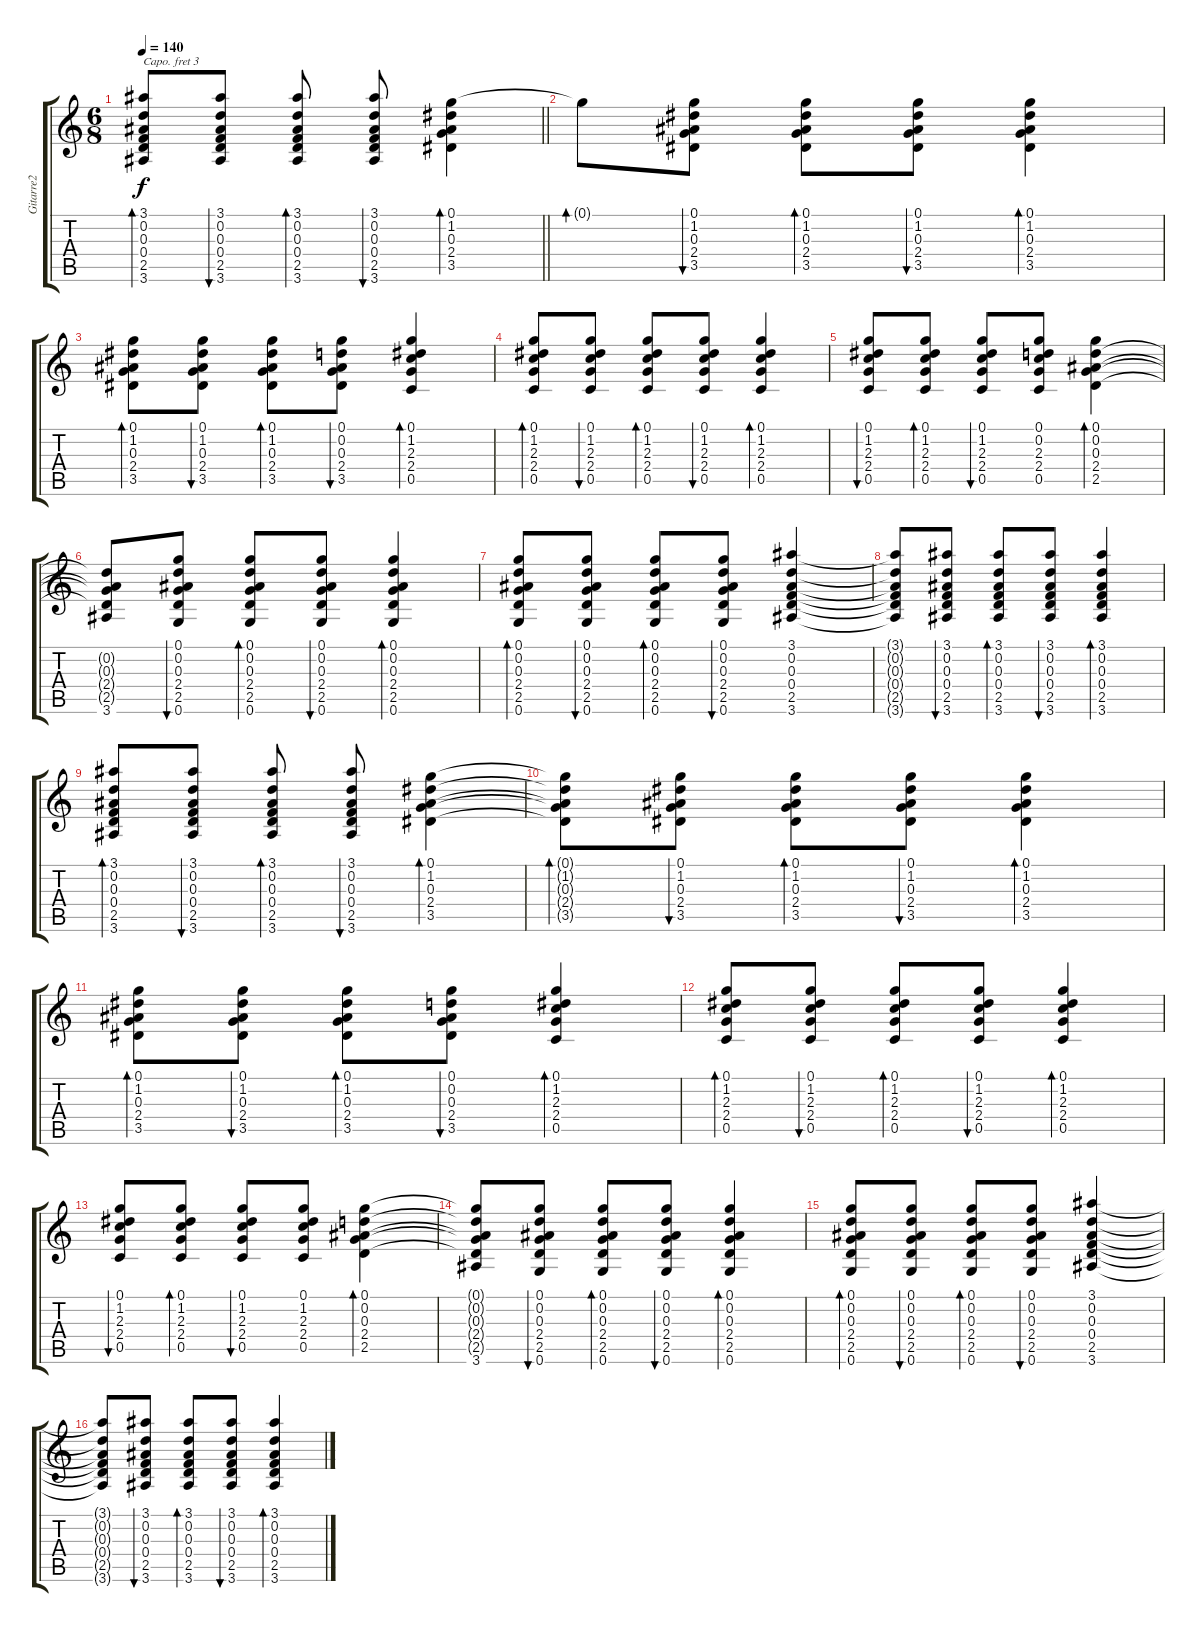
\track ("Gitarre2" "Gitarre2") {instrument acousticguitarsteel}
\staff {score tabs}
\capo 3
\tuning (E4 B3 G3 D3 A2 E2) {hide}
\ts (6 8)
\tempo 140
\clef g2
\barLineRight lightlight
\ks c
(3.1 0.2 0.3 0.4 2.5 3.6).8{bd 120 dy f} (3.1 0.2 0.3 0.4 2.5 3.6).8{bu 120 beam split} (3.1 0.2 0.3 0.4 2.5 3.6).8{bd 120} (3.1 0.2 0.3 0.4 2.5 3.6).8{bu 120} (0.1 1.2 0.3 2.4 3.5).4{bd 120} |
0.1{t}.8{bd 240} (0.1 1.2 0.3 2.4 3.5).8{bu 120 beam split} (0.1 1.2 0.3 2.4 3.5).8{bd 120 beam merge} (0.1 1.2 0.3 2.4 3.5).8{bu 120} (0.1 1.2 0.3 2.4 3.5).4{bd 120} |
(0.1 1.2 0.3 2.4 3.5).8{bd 120} (0.1 1.2 0.3 2.4 3.5).8{bu 120 beam split} (0.1 1.2 0.3 2.4 3.5).8{bd 120 beam merge} (0.1 0.2 0.3 2.4 3.5).8{bu 120} (0.1 1.2 2.3 2.4 0.5).4{bd 120} |
(0.1 1.2 2.3 2.4 0.5).8{bd 120} (0.1 1.2 2.3 2.4 0.5).8{bu 120 beam split} (0.1 1.2 2.3 2.4 0.5).8{bd 120 beam merge} (0.1 1.2 2.3 2.4 0.5).8{bu 120} (0.1 1.2 2.3 2.4 0.5).4{bd 120} |
(0.1 1.2 2.3 2.4 0.5).8{bu 120} (0.1 1.2 2.3 2.4 0.5).8{bd 120 beam split} (0.1 1.2 2.3 2.4 0.5).8{bu 120 beam merge} (0.1 0.2 2.3 2.4 0.5).8 (0.1 0.2 0.3 2.4 2.5).4{bd 120} |
(0.2{t} 0.3{t} 2.4{t} 2.5{t} 3.6).8 (0.1 0.2 0.3 2.4 2.5 0.6).8{bu 120 beam split} (0.1 0.2 0.3 2.4 2.5 0.6).8{bd 120 beam merge} (0.1 0.2 0.3 2.4 2.5 0.6).8{bu 120} (0.1 0.2 0.3 2.4 2.5 0.6).4{bd 120} |
(0.1 0.2 0.3 2.4 2.5 0.6).8{bd 120} (0.1 0.2 0.3 2.4 2.5 0.6).8{bu 120 beam split} (0.1 0.2 0.3 2.4 2.5 0.6).8{bd 120 beam merge} (0.1 0.2 0.3 2.4 2.5 0.6).8{bu 120} (3.1 0.2 0.3 0.4 2.5 3.6).4 |
(3.1{t} 0.2{t} 0.3{t} 0.4{t} 2.5{t} 3.6{t}).8 (3.1 0.2 0.3 0.4 2.5 3.6).8{bu 120 beam split} (3.1 0.2 0.3 0.4 2.5 3.6).8{bd 120 beam merge} (3.1 0.2 0.3 0.4 2.5 3.6).8{bu 120} (3.1 0.2 0.3 0.4 2.5 3.6).4{bd 120} |
(3.1 0.2 0.3 0.4 2.5 3.6).8{bd 120} (3.1 0.2 0.3 0.4 2.5 3.6).8{bu 120 beam split} (3.1 0.2 0.3 0.4 2.5 3.6).8{bd 120} (3.1 0.2 0.3 0.4 2.5 3.6).8{bu 120} (0.1 1.2 0.3 2.4 3.5).4{bd 120} |
(0.1{t} 1.2{t} 0.3{t} 2.4{t} 3.5{t}).8{bd 240} (0.1 1.2 0.3 2.4 3.5).8{bu 120 beam split} (0.1 1.2 0.3 2.4 3.5).8{bd 120 beam merge} (0.1 1.2 0.3 2.4 3.5).8{bu 120} (0.1 1.2 0.3 2.4 3.5).4{bd 120} |
(0.1 1.2 0.3 2.4 3.5).8{bd 120} (0.1 1.2 0.3 2.4 3.5).8{bu 120 beam split} (0.1 1.2 0.3 2.4 3.5).8{bd 120 beam merge} (0.1 0.2 0.3 2.4 3.5).8{bu 120} (0.1 1.2 2.3 2.4 0.5).4{bd 120} |
(0.1 1.2 2.3 2.4 0.5).8{bd 120} (0.1 1.2 2.3 2.4 0.5).8{bu 120 beam split} (0.1 1.2 2.3 2.4 0.5).8{bd 120 beam merge} (0.1 1.2 2.3 2.4 0.5).8{bu 120} (0.1 1.2 2.3 2.4 0.5).4{bd 120} |
(0.1 1.2 2.3 2.4 0.5).8{bu 120} (0.1 1.2 2.3 2.4 0.5).8{bd 120 beam split} (0.1 1.2 2.3 2.4 0.5).8{bu 120 beam merge} (0.1 1.2 2.3 2.4 0.5).8 (0.1 0.2 0.3 2.4 2.5).4{bd 120} |
(0.1{t} 0.2{t} 0.3{t} 2.4{t} 2.5{t} 3.6).8 (0.1 0.2 0.3 2.4 2.5 0.6).8{bu 120 beam split} (0.1 0.2 0.3 2.4 2.5 0.6).8{bd 120 beam merge} (0.1 0.2 0.3 2.4 2.5 0.6).8{bu 120} (0.1 0.2 0.3 2.4 2.5 0.6).4{bd 120} |
(0.1 0.2 0.3 2.4 2.5 0.6).8{bd 120} (0.1 0.2 0.3 2.4 2.5 0.6).8{bu 120 beam split} (0.1 0.2 0.3 2.4 2.5 0.6).8{bd 120 beam merge} (0.1 0.2 0.3 2.4 2.5 0.6).8{bu 120} (3.1 0.2 0.3 0.4 2.5 3.6).4 |
(3.1{t} 0.2{t} 0.3{t} 0.4{t} 2.5{t} 3.6{t}).8 (3.1 0.2 0.3 0.4 2.5 3.6).8{bu 120 beam split} (3.1 0.2 0.3 0.4 2.5 3.6).8{bd 120 beam merge} (3.1 0.2 0.3 0.4 2.5 3.6).8{bu 120} (3.1 0.2 0.3 0.4 2.5 3.6).4{bd 120}
